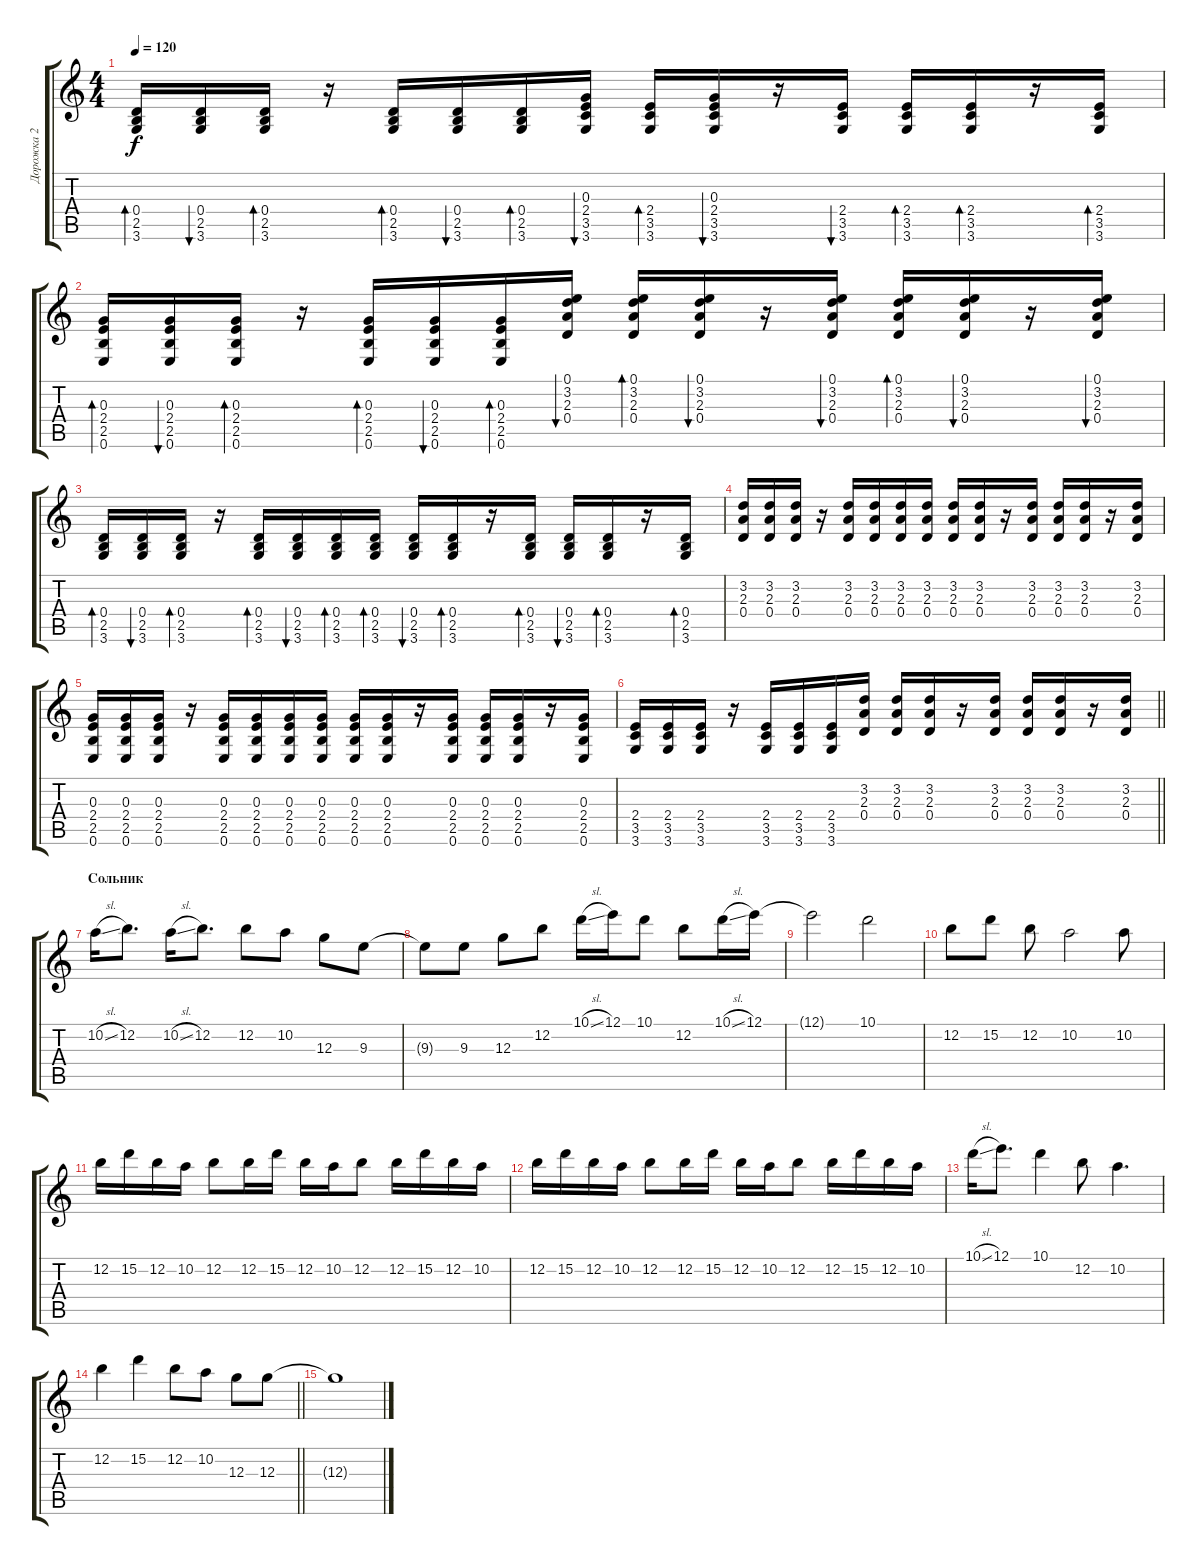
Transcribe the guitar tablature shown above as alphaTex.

\track ("Дорожка 2" "Дорожка 2") {instrument acousticguitarsteel}
\staff {score tabs}
\tuning (E4 B3 G3 D3 A2 E2) {hide}
\ts (4 4)
\tempo 120
\clef g2
\ks c
(0.4 2.5 3.6).16{bd 60 dy f} (0.4 2.5 3.6).16{bu 60} (0.4 2.5 3.6).16{bd 60} r.16 (0.4 2.5 3.6).16{bd 60} (0.4 2.5 3.6).16{bu 60} (0.4 2.5 3.6).16{bd 60} (0.3 2.4 3.5 3.6).16{bu 60} (2.4 3.5 3.6).16{bd 60} (0.3 2.4 3.5 3.6).16{bu 60} r.16 (2.4 3.5 3.6).16{bu 60} (2.4 3.5 3.6).16{bd 60} (2.4 3.5 3.6).16{bd 60} r.16 (2.4 3.5 3.6).16{bd 60} |
(0.3 2.4 2.5 0.6).16{bd 60} (0.3 2.4 2.5 0.6).16{bu 60} (0.3 2.4 2.5 0.6).16{bd 60} r.16 (0.3 2.4 2.5 0.6).16{bd 60} (0.3 2.4 2.5 0.6).16{bu 60} (0.3 2.4 2.5 0.6).16{bd 60} (0.1 3.2 2.3 0.4).16{bu 60} (0.1 3.2 2.3 0.4).16{bd 60} (0.1 3.2 2.3 0.4).16{bu 60} r.16 (0.1 3.2 2.3 0.4).16{bu 60} (0.1 3.2 2.3 0.4).16{bd 60} (0.1 3.2 2.3 0.4).16{bu 60} r.16 (0.1 3.2 2.3 0.4).16{bu 60} |
(0.4 2.5 3.6).16{bd 60} (0.4 2.5 3.6).16{bu 60} (0.4 2.5 3.6).16{bd 60} r.16 (0.4 2.5 3.6).16{bd 60} (0.4 2.5 3.6).16{bu 60} (0.4 2.5 3.6).16{bd 60} (0.4 2.5 3.6).16{bd 60} (0.4 2.5 3.6).16{bu 60} (0.4 2.5 3.6).16{bd 60} r.16 (0.4 2.5 3.6).16{bd 60} (0.4 2.5 3.6).16{bu 60} (0.4 2.5 3.6).16{bd 60} r.16 (0.4 2.5 3.6).16{bd 60} |
(3.2 2.3 0.4).16 (3.2 2.3 0.4).16 (3.2 2.3 0.4).16 r.16 (3.2 2.3 0.4).16 (3.2 2.3 0.4).16 (3.2 2.3 0.4).16 (3.2 2.3 0.4).16 (3.2 2.3 0.4).16 (3.2 2.3 0.4).16 r.16 (3.2 2.3 0.4).16 (3.2 2.3 0.4).16 (3.2 2.3 0.4).16 r.16 (3.2 2.3 0.4).16 |
(0.3 2.4 2.5 0.6).16 (0.3 2.4 2.5 0.6).16 (0.3 2.4 2.5 0.6).16 r.16 (0.3 2.4 2.5 0.6).16 (0.3 2.4 2.5 0.6).16 (0.3 2.4 2.5 0.6).16 (0.3 2.4 2.5 0.6).16 (0.3 2.4 2.5 0.6).16 (0.3 2.4 2.5 0.6).16 r.16 (0.3 2.4 2.5 0.6).16 (0.3 2.4 2.5 0.6).16 (0.3 2.4 2.5 0.6).16 r.16 (0.3 2.4 2.5 0.6).16 |
\barLineRight lightlight
(2.4 3.5 3.6).16 (2.4 3.5 3.6).16 (2.4 3.5 3.6).16 r.16 (2.4 3.5 3.6).16 (2.4 3.5 3.6).16 (2.4 3.5 3.6).16 (3.2 2.3 0.4).16 (3.2 2.3 0.4).16 (3.2 2.3 0.4).16 r.16 (3.2 2.3 0.4).16 (3.2 2.3 0.4).16 (3.2 2.3 0.4).16 r.16 (3.2 2.3 0.4).16 |
\section ("" "Сольник")
10.2{sl}.16{volume 16} 12.2.8{d} 10.2{sl}.16 12.2.8{d} 12.2.8 10.2.8 12.3.8 9.3.8 |
9.3{t}.8 9.3.8 12.3.8 12.2.8 10.1{sl}.16 12.1.16 10.1.8 12.2.8 10.1{sl}.16 12.1.16 |
12.1{t}.2 10.1.2 |
12.2.8 15.2.8 12.2.8 10.2.2 10.2.8 |
12.2.16 15.2.16 12.2.16 10.2.16 12.2.8 12.2.16 15.2.16 12.2.16 10.2.16 12.2.8 12.2.16 15.2.16 12.2.16 10.2.16 |
12.2.16 15.2.16 12.2.16 10.2.16 12.2.8 12.2.16 15.2.16 12.2.16 10.2.16 12.2.8 12.2.16 15.2.16 12.2.16 10.2.16 |
10.1{sl}.16 12.1.8{d} 10.1.4 12.2.8 10.2.4{d} |
\barLineRight lightlight
12.2.4 15.2.4 12.2.8 10.2.8 12.3.8 12.3.8 |
12.3{t}.1
